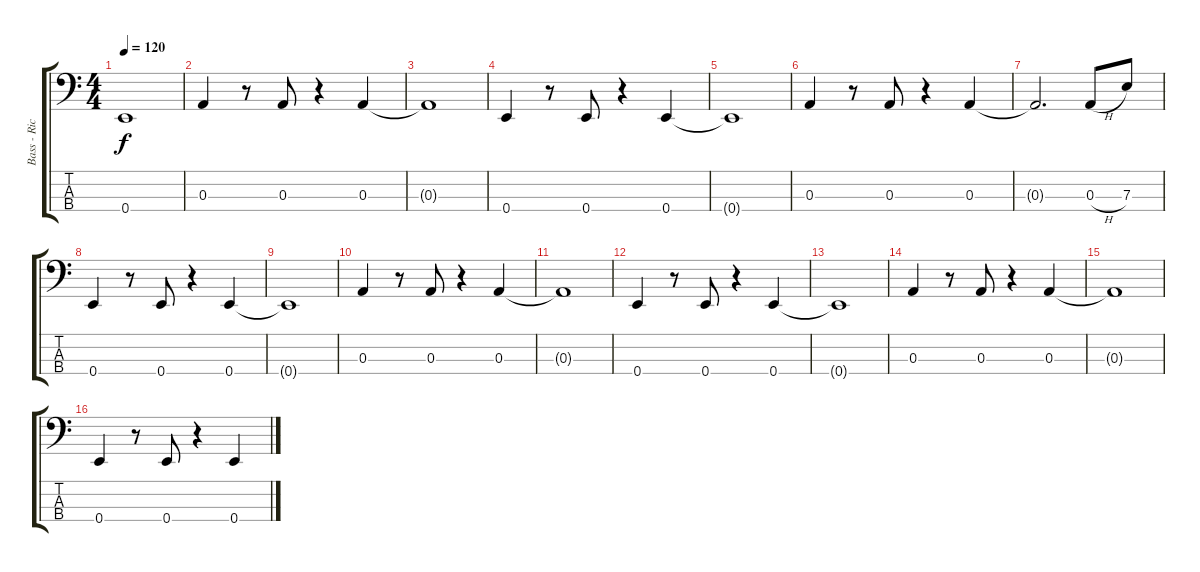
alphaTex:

\track ("Bass - Rico Galvagno" "Bass - Ric") {instrument electricbasspick}
\staff {score tabs}
\tuning (G2 D2 A1 E1) {hide}
\ts (4 4)
\tempo 120
\clef f4
\ks c
0.4{t}.1{dy f} |
0.3.4 r.8 0.3.8 r.4 0.3.4 |
0.3{t}.1 |
0.4.4 r.8 0.4.8 r.4 0.4.4 |
0.4{t}.1 |
0.3.4 r.8 0.3.8 r.4 0.3.4 |
0.3{t}.2{d} 0.3{h}.8 7.3.8 |
0.4.4 r.8 0.4.8 r.4 0.4.4 |
0.4{t}.1 |
0.3.4 r.8 0.3.8 r.4 0.3.4 |
0.3{t}.1 |
0.4.4 r.8 0.4.8 r.4 0.4.4 |
0.4{t}.1 |
0.3.4 r.8 0.3.8 r.4 0.3.4 |
0.3{t}.1 |
0.4.4 r.8 0.4.8 r.4 0.4.4
